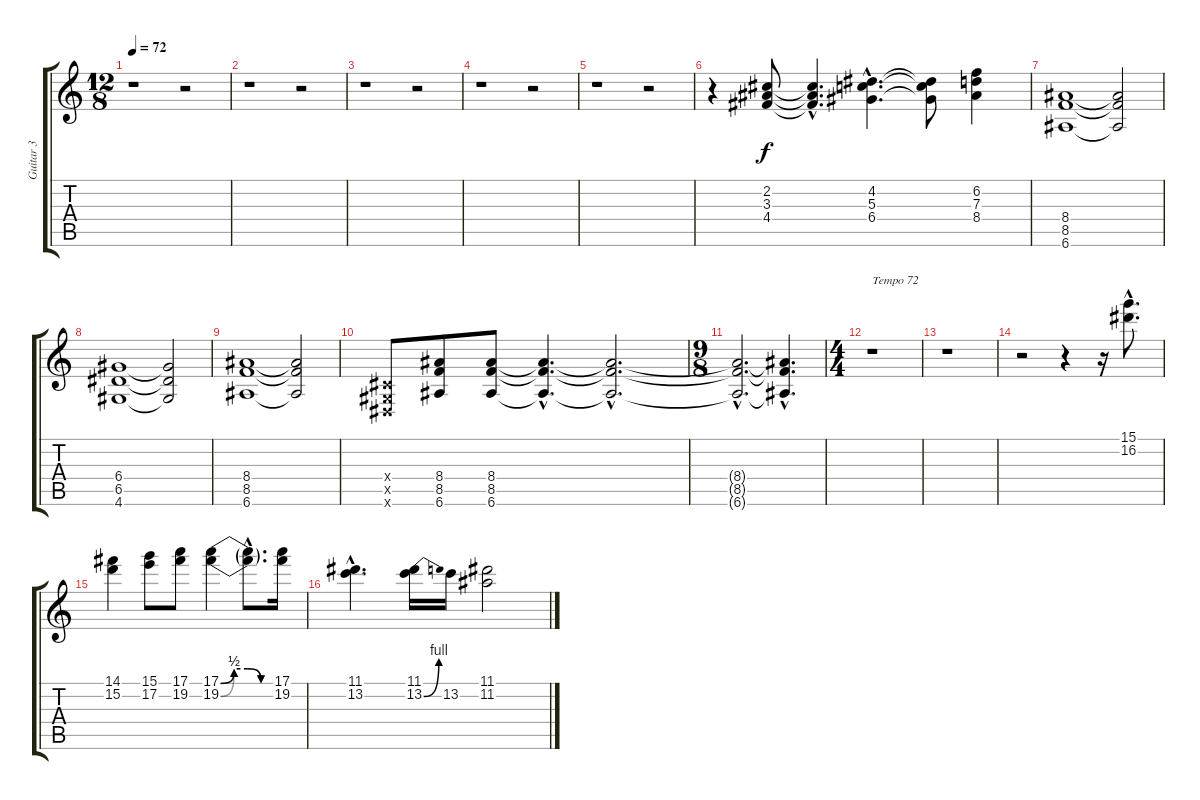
\track ("Guitar 3" "Guitar 3") {instrument overdrivenguitar}
\staff {score tabs}
\tuning (E4 B3 G3 D3 A2 E2) {hide}
\ts (12 8)
\tempo 72
\clef g2
\ks c
r.1{dy f} r.2 |
r.1 r.2 |
r.1 r.2 |
r.1 r.2 |
r.1 r.2 |
r.4 (2.2 3.3 4.4).8 (2.2{hac t} 3.3{hac t} 4.4{hac t}).4{d} (4.2{hac} 5.3{hac} 6.4{hac}).4{d} (4.2{t} 5.3{t} 6.4{t}).8 (6.2 7.3 8.4).4 |
(8.4 8.5 6.6).1 (8.4{t} 8.5{t} 6.6{t}).2 |
(6.4 6.5 4.6).1 (6.4{t} 6.5{t} 4.6{t}).2 |
(8.4 8.5 6.6).1 (8.4{t} 8.5{t} 6.6{t}).2 |
(-1.4{x} -1.5{x} -1.6{x}).8 (8.4 8.5 6.6).8 (8.4 8.5 6.6).8 (8.4{hac t} 8.5{hac t} 6.6{hac t}).4{d} (8.4{hac t} 8.5{hac t} 6.6{hac t}).2{d} |
\ts (9 8)
(8.4{hac t} 8.5{hac t} 6.6{hac t}).2{d} (8.4{hac t} 8.5{hac t} 6.6{hac t}).4{d} |
\ts (4 4)
r.1{txt "Tempo 72"} |
r.1 |
r.2 r.4 r.16 (15.1{hac} 16.2{hac}).8{d} |
(14.1 15.2).4 (15.1 17.2).8 (17.1 19.2).8 (17.1{be (custom 0 0 15 2 30 2 45 0 60 0)} 19.2{be (custom 0 0 15 2 30 2 45 0 60 0)}).4 (17.1{hac t} 19.2{hac t}).8{d} (17.1 19.2).16 |
(11.1{hac} 13.2{hac}).4{d} (11.1 13.2{be (bend 0 0 60 4)}).16 13.2.16 (11.1 11.2).2
